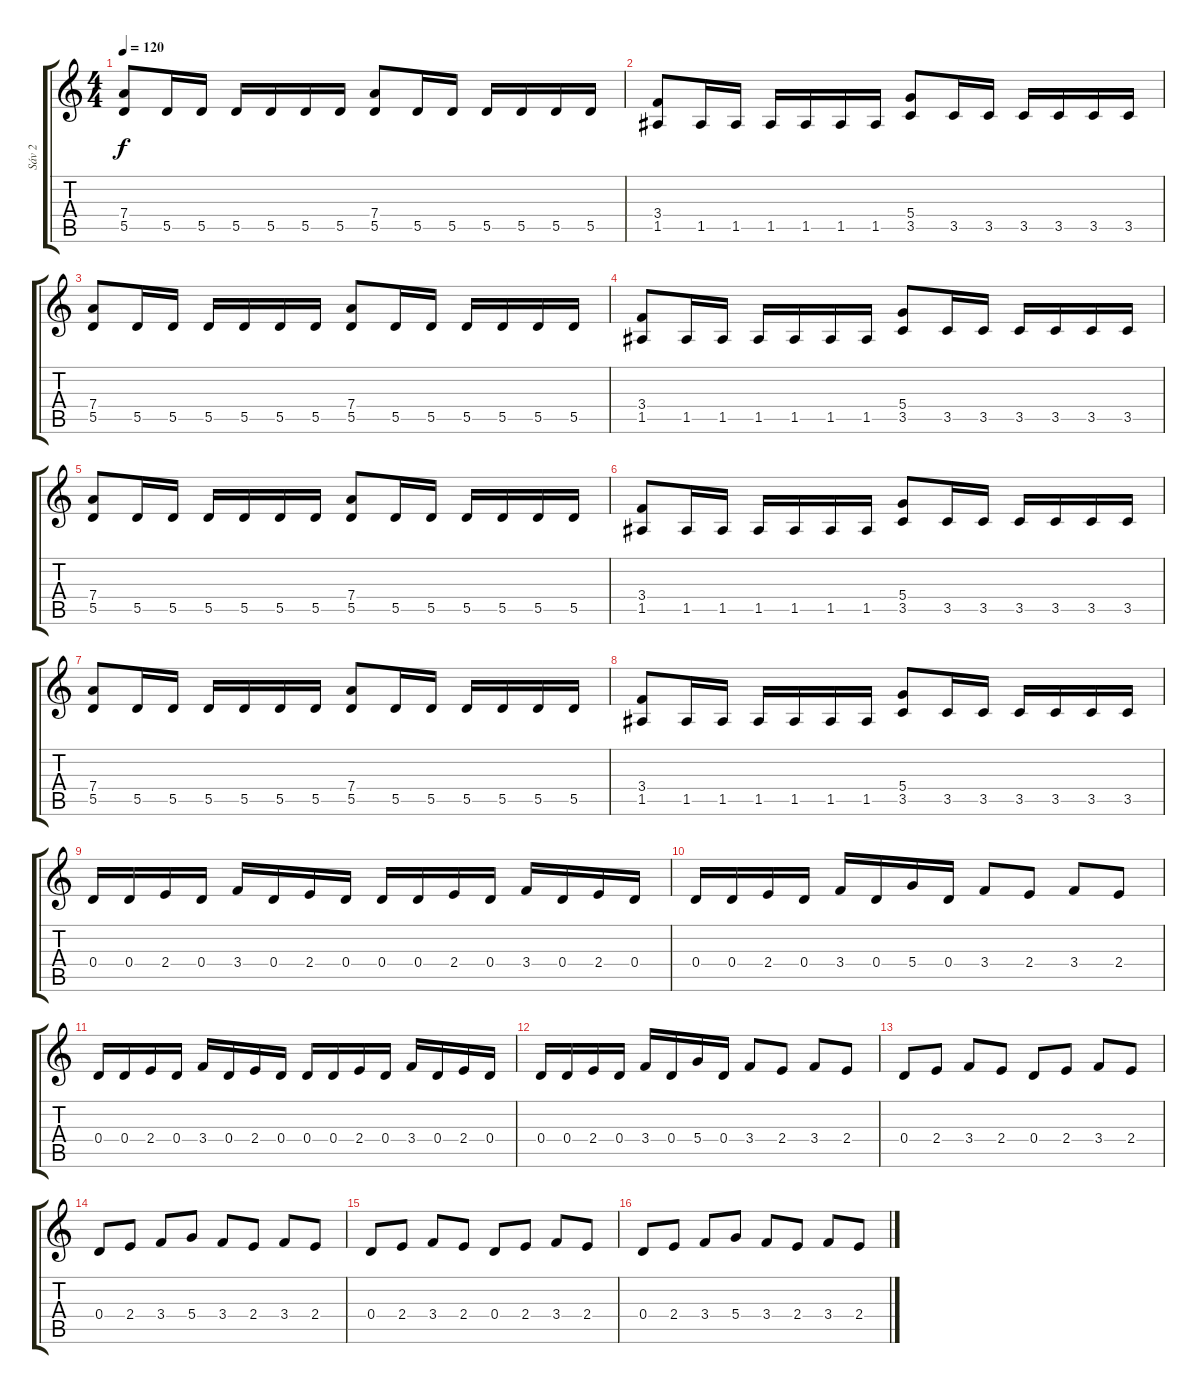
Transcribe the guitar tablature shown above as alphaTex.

\track ("Sáv 2" "Sáv 2") {instrument distortionguitar}
\staff {score tabs}
\tuning (E4 B3 G3 D3 A2 E2) {hide}
\ts (4 4)
\tempo 120
\clef g2
\ks c
(7.4 5.5).8{dy f} 5.5.16 5.5.16 5.5.16 5.5.16 5.5.16 5.5.16 (7.4 5.5).8 5.5.16 5.5.16 5.5.16 5.5.16 5.5.16 5.5.16 |
(3.4 1.5).8 1.5.16 1.5.16 1.5.16 1.5.16 1.5.16 1.5.16 (5.4 3.5).8 3.5.16 3.5.16 3.5.16 3.5.16 3.5.16 3.5.16 |
(7.4 5.5).8 5.5.16 5.5.16 5.5.16 5.5.16 5.5.16 5.5.16 (7.4 5.5).8 5.5.16 5.5.16 5.5.16 5.5.16 5.5.16 5.5.16 |
(3.4 1.5).8 1.5.16 1.5.16 1.5.16 1.5.16 1.5.16 1.5.16 (5.4 3.5).8 3.5.16 3.5.16 3.5.16 3.5.16 3.5.16 3.5.16 |
(7.4 5.5).8 5.5.16 5.5.16 5.5.16 5.5.16 5.5.16 5.5.16 (7.4 5.5).8 5.5.16 5.5.16 5.5.16 5.5.16 5.5.16 5.5.16 |
(3.4 1.5).8 1.5.16 1.5.16 1.5.16 1.5.16 1.5.16 1.5.16 (5.4 3.5).8 3.5.16 3.5.16 3.5.16 3.5.16 3.5.16 3.5.16 |
(7.4 5.5).8 5.5.16 5.5.16 5.5.16 5.5.16 5.5.16 5.5.16 (7.4 5.5).8 5.5.16 5.5.16 5.5.16 5.5.16 5.5.16 5.5.16 |
(3.4 1.5).8 1.5.16 1.5.16 1.5.16 1.5.16 1.5.16 1.5.16 (5.4 3.5).8 3.5.16 3.5.16 3.5.16 3.5.16 3.5.16 3.5.16 |
0.4.16 0.4.16 2.4.16 0.4.16 3.4.16 0.4.16 2.4.16 0.4.16 0.4.16 0.4.16 2.4.16 0.4.16 3.4.16 0.4.16 2.4.16 0.4.16 |
0.4.16 0.4.16 2.4.16 0.4.16 3.4.16 0.4.16 5.4.16 0.4.16 3.4.8 2.4.8 3.4.8 2.4.8 |
0.4.16 0.4.16 2.4.16 0.4.16 3.4.16 0.4.16 2.4.16 0.4.16 0.4.16 0.4.16 2.4.16 0.4.16 3.4.16 0.4.16 2.4.16 0.4.16 |
0.4.16 0.4.16 2.4.16 0.4.16 3.4.16 0.4.16 5.4.16 0.4.16 3.4.8 2.4.8 3.4.8 2.4.8 |
0.4.8 2.4.8 3.4.8 2.4.8 0.4.8 2.4.8 3.4.8 2.4.8 |
0.4.8 2.4.8 3.4.8 5.4.8 3.4.8 2.4.8 3.4.8 2.4.8 |
0.4.8 2.4.8 3.4.8 2.4.8 0.4.8 2.4.8 3.4.8 2.4.8 |
0.4.8 2.4.8 3.4.8 5.4.8 3.4.8 2.4.8 3.4.8 2.4.8
